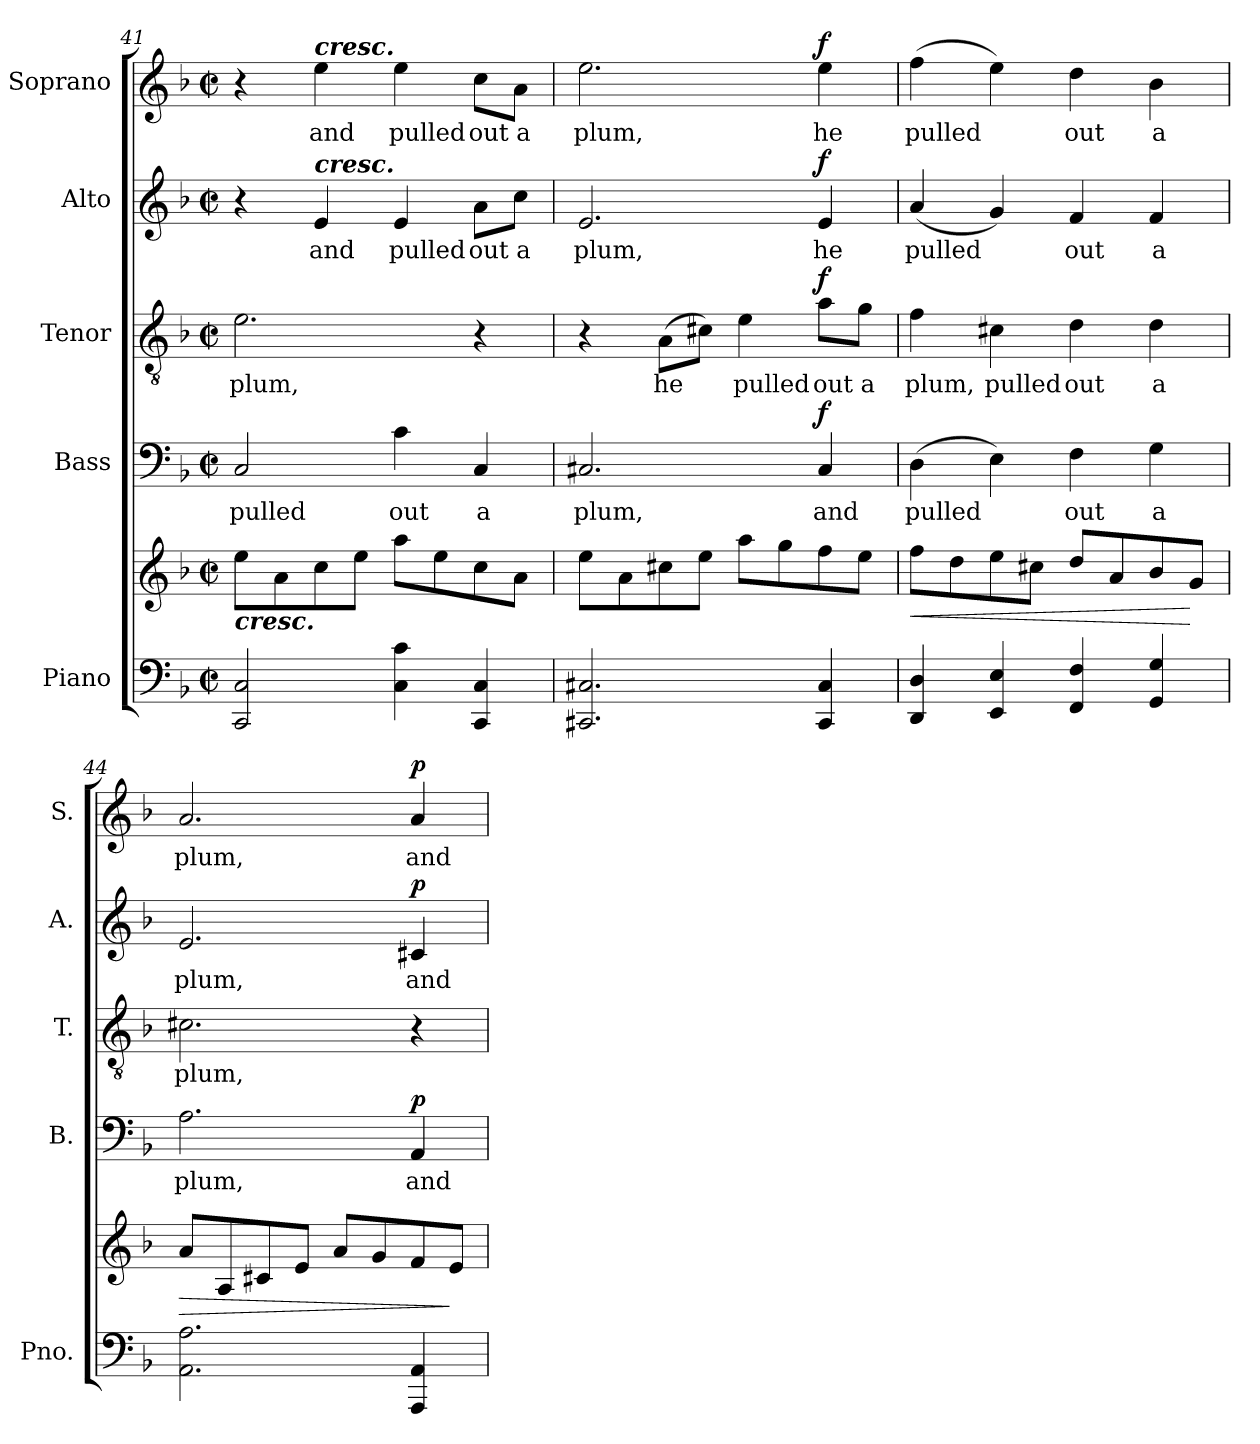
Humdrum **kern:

**kern	**kern	**dynam	**kern	**text	**dynam	**kern	**text	**dynam	**kern	**text	**dynam	**kern	**text	**dynam
*part5	*part5	*part5	*part4	*part4	*part4	*part3	*part3	*part3	*part2	*part2	*part2	*part1	*part1	*part1
*staff6	*staff5	*staff5/6	*staff4	*staff4	*staff4	*staff3	*staff3	*staff3	*staff2	*staff2	*staff2	*staff1	*staff1	*staff1
*I"Piano	*	*	*I"Bass	*	*	*I"Tenor	*	*	*I"Alto	*	*	*I"Soprano	*	*
*I'Pno.	*	*	*I'B.	*	*	*I'T.	*	*	*I'A.	*	*	*I'S.	*	*
*clefF4	*clefG2	*	*clefF4	*	*	*clefGv2	*	*	*clefG2	*	*	*clefG2	*	*
*	*	*	*	*	*	*ITrd7c12	*	*	*	*	*	*	*	*
*k[b-]	*k[b-]	*	*k[b-]	*	*	*k[b-]	*	*	*k[b-]	*	*	*k[b-]	*	*
*F:	*F:	*	*F:	*	*	*F:	*	*	*F:	*	*	*F:	*	*
*M2/2	*M2/2	*	*M2/2	*	*	*M2/2	*	*	*M2/2	*	*	*M2/2	*	*
*met(c|)	*met(c|)	*	*met(c|)	*	*	*met(c|)	*	*	*met(c|)	*	*	*met(c|)	*	*
=41	=41	=41	=41	=41	=41	=41	=41	=41	=41	=41	=41	=41	=41	=41
!	!	!	!	!LO:LY:b:color=#000000	!	!	!	!	!	!	!	!	!	!
!	!LO:TX:b:Bi:t=cresc.	!	!	!	!	!	!	!	!	!	!	!	!	!
!	!	!	!	!	!	!	!LO:LY:b:color=#000000	!	!	!	!	!	!	!
2CCi/ 2Ci	8eei\L	.	2Ci/	pulled	.	2.Ei\	plum,	.	4r	.	.	4r	.	.
.	8ai\	.	.	.	.	.	.	.	.	.	.	.	.	.
!	!	!	!	!	!	!	!	!	!	!LO:LY:b:color=#000000	!	!	!	!
!	!	!	!	!	!	!	!	!	!	!	!	!LO:TX:a:Bi:t=cresc.	!	!
!	!	!	!	!	!	!	!	!	!LO:TX:a:Bi:t=cresc.	!	!	!	!	!
!	!	!	!	!	!	!	!	!	!	!	!	!	!LO:LY:b:color=#000000	!
.	8cci\	.	.	.	.	.	.	.	4ei/	and	.	4eei\	and	.
.	8eei\J	.	.	.	.	.	.	.	.	.	.	.	.	.
!	!	!	!	!LO:LY:b:color=#000000	!	!	!	!	!	!	!	!	!	!
!	!	!	!	!	!	!	!	!	!	!LO:LY:b:color=#000000	!	!	!	!
!	!	!	!	!	!	!	!	!	!	!	!	!	!LO:LY:b:color=#000000	!
4Ci\ 4ci	8aai\L	.	4ci\	out	.	.	.	.	4ei/	pulled	.	4eei\	pulled	.
.	8eei\	.	.	.	.	.	.	.	.	.	.	.	.	.
!	!	!	!	!LO:LY:b:color=#000000	!	!	!	!	!	!	!	!	!	!
!	!	!	!	!	!	!	!	!	!	!LO:LY:b:color=#000000	!	!	!	!
!	!	!	!	!	!	!	!	!	!	!	!	!	!LO:LY:b:color=#000000	!
4CCi/ 4Ci	8cci\	.	4Ci/	a	.	4r	.	.	8ai\L	out	.	8cci\L	out	.
!	!	!	!	!	!	!	!	!	!	!LO:LY:b:color=#000000	!	!	!	!
!	!	!	!	!	!	!	!	!	!	!	!	!	!LO:LY:b:color=#000000	!
.	8ai\J	.	.	.	.	.	.	.	8cci\J	a	.	8ai\J	a	.
=42	=42	=42	=42	=42	=42	=42	=42	=42	=42	=42	=42	=42	=42	=42
!	!	!	!	!LO:LY:b:color=#000000	!	!	!	!	!	!	!	!	!	!
!	!	!	!	!	!	!	!	!	!	!LO:LY:b:color=#000000	!	!	!	!
!	!	!	!	!	!	!	!	!	!	!	!	!	!LO:LY:b:color=#000000	!
2.CC#Xi/ 2.C#Xi	8eei\L	.	2.C#Xi/	plum,	.	4r	.	.	2.ei/	plum,	.	2.eei\	plum,	.
.	8ai\	.	.	.	.	.	.	.	.	.	.	.	.	.
!	!	!	!	!	!	!	!LO:LY:b:color=#000000	!	!	!	!	!	!	!
.	8cc#Xi\	.	.	.	.	(8AAi\L	he	.	.	.	.	.	.	.
.	8eei\J	.	.	.	.	8C#Xi\J)	.	.	.	.	.	.	.	.
!	!	!	!	!	!	!	!LO:LY:b:color=#000000	!	!	!	!	!	!	!
.	8aai\L	.	.	.	.	4Ei\	pulled	.	.	.	.	.	.	.
.	8ggi\	.	.	.	.	.	.	.	.	.	.	.	.	.
!	!	!	!	!LO:LY:b:color=#000000	!	!	!	!	!	!	!	!	!	!
!	!	!	!	!	!	!	!LO:LY:b:color=#000000	!	!	!	!	!	!	!
!	!	!	!	!	!	!	!	!	!	!LO:LY:b:color=#000000	!	!	!	!
!	!	!	!	!	!	!	!	!	!	!	!	!	!LO:LY:b:color=#000000	!
4CC#i/ 4C#i	8ffi\	.	4C#i/	and	f	8Ai\L	out	f	4ei/	he	f	4eei\	he	f
!	!	!	!	!	!	!	!LO:LY:b:color=#000000	!	!	!	!	!	!	!
.	8eei\J	.	.	.	.	8Gi\J	a	.	.	.	.	.	.	.
!!LO:LB:g=z
=43	=43	=43	=43	=43	=43	=43	=43	=43	=43	=43	=43	=43	=43	=43
!	!	!LO:HP:b	!	!	!	!	!	!	!	!	!	!	!	!
!	!	!	!	!LO:LY:b:color=#000000	!	!	!	!	!	!	!	!	!	!
!	!	!	!	!	!	!	!LO:LY:b:color=#000000	!	!	!	!	!	!	!
!	!	!	!	!	!	!	!	!	!	!LO:LY:b:color=#000000	!	!	!	!
!	!	!	!	!	!	!	!	!	!	!	!	!	!LO:LY:b:color=#000000	!
4DDi/ 4Di	8ffi\L	<	(4Di\	pulled	.	4Fi\	plum,	.	(4ai/	pulled	.	(4ffi\	pulled	.
.	8ddi\	.	.	.	.	.	.	.	.	.	.	.	.	.
!	!	!	!	!	!	!	!LO:LY:b:color=#000000	!	!	!	!	!	!	!
4EEi/ 4Ei	8eei\	.	4Ei\)	.	.	4C#Xi\	pulled	.	4gi/)	.	.	4eei\)	.	.
.	8cc#Xi\J	.	.	.	.	.	.	.	.	.	.	.	.	.
!	!	!	!	!LO:LY:b:color=#000000	!	!	!	!	!	!	!	!	!	!
!	!	!	!	!	!	!	!LO:LY:b:color=#000000	!	!	!	!	!	!	!
!	!	!	!	!	!	!	!	!	!	!LO:LY:b:color=#000000	!	!	!	!
!	!	!	!	!	!	!	!	!	!	!	!	!	!LO:LY:b:color=#000000	!
4FFi/ 4Fi	8ddi/L	.	4Fi\	out	.	4Di\	out	.	4fi/	out	.	4ddi\	out	.
.	8ai/	.	.	.	.	.	.	.	.	.	.	.	.	.
!	!	!	!	!LO:LY:b:color=#000000	!	!	!	!	!	!	!	!	!	!
!	!	!	!	!	!	!	!LO:LY:b:color=#000000	!	!	!	!	!	!	!
!	!	!	!	!	!	!	!	!	!	!LO:LY:b:color=#000000	!	!	!	!
!	!	!	!	!	!	!	!	!	!	!	!	!	!LO:LY:b:color=#000000	!
4GGi/ 4Gi	8b-i/	.	4Gi\	a	.	4Di\	a	.	4fi/	a	.	4b-i\	a	.
.	8gi/J	[	.	.	.	.	.	.	.	.	.	.	.	.
=44	=44	=44	=44	=44	=44	=44	=44	=44	=44	=44	=44	=44	=44	=44
!	!	!LO:HP:b	!	!	!	!	!	!	!	!	!	!	!	!
!	!	!	!	!LO:LY:b:color=#000000	!	!	!	!	!	!	!	!	!	!
!	!	!	!	!	!	!	!LO:LY:b:color=#000000	!	!	!	!	!	!	!
!	!	!	!	!	!	!	!	!	!	!LO:LY:b:color=#000000	!	!	!	!
!	!	!	!	!	!	!	!	!	!	!	!	!	!LO:LY:b:color=#000000	!
2.AAi\ 2.Ai	8ai/L	>	2.Ai\	plum,	.	2.C#Xi\	plum,	.	2.ei/	plum,	.	2.ai/	plum,	.
.	8Ai/	.	.	.	.	.	.	.	.	.	.	.	.	.
.	8c#Xi/	.	.	.	.	.	.	.	.	.	.	.	.	.
.	8ei/J	.	.	.	.	.	.	.	.	.	.	.	.	.
.	8ai/L	.	.	.	.	.	.	.	.	.	.	.	.	.
.	8gi/	.	.	.	.	.	.	.	.	.	.	.	.	.
!	!	!	!	!LO:LY:b:color=#000000	!	!	!	!	!	!	!	!	!	!
!	!	!	!	!	!	!	!	!	!	!LO:LY:b:color=#000000	!	!	!	!
!	!	!	!	!	!	!	!	!	!	!	!	!	!LO:LY:b:color=#000000	!
4AAAi/ 4AAi	8fi/	.	4AAi/	and	p	4r	.	.	4c#Xi/	and	p	4ai/	and	p
.	8ei/J	]	.	.	.	.	.	.	.	.	.	.	.	.
=	=	=	=	=	=	=	=	=	=	=	=	=	=	=
*-	*-	*-	*-	*-	*-	*-	*-	*-	*-	*-	*-	*-	*-	*-
